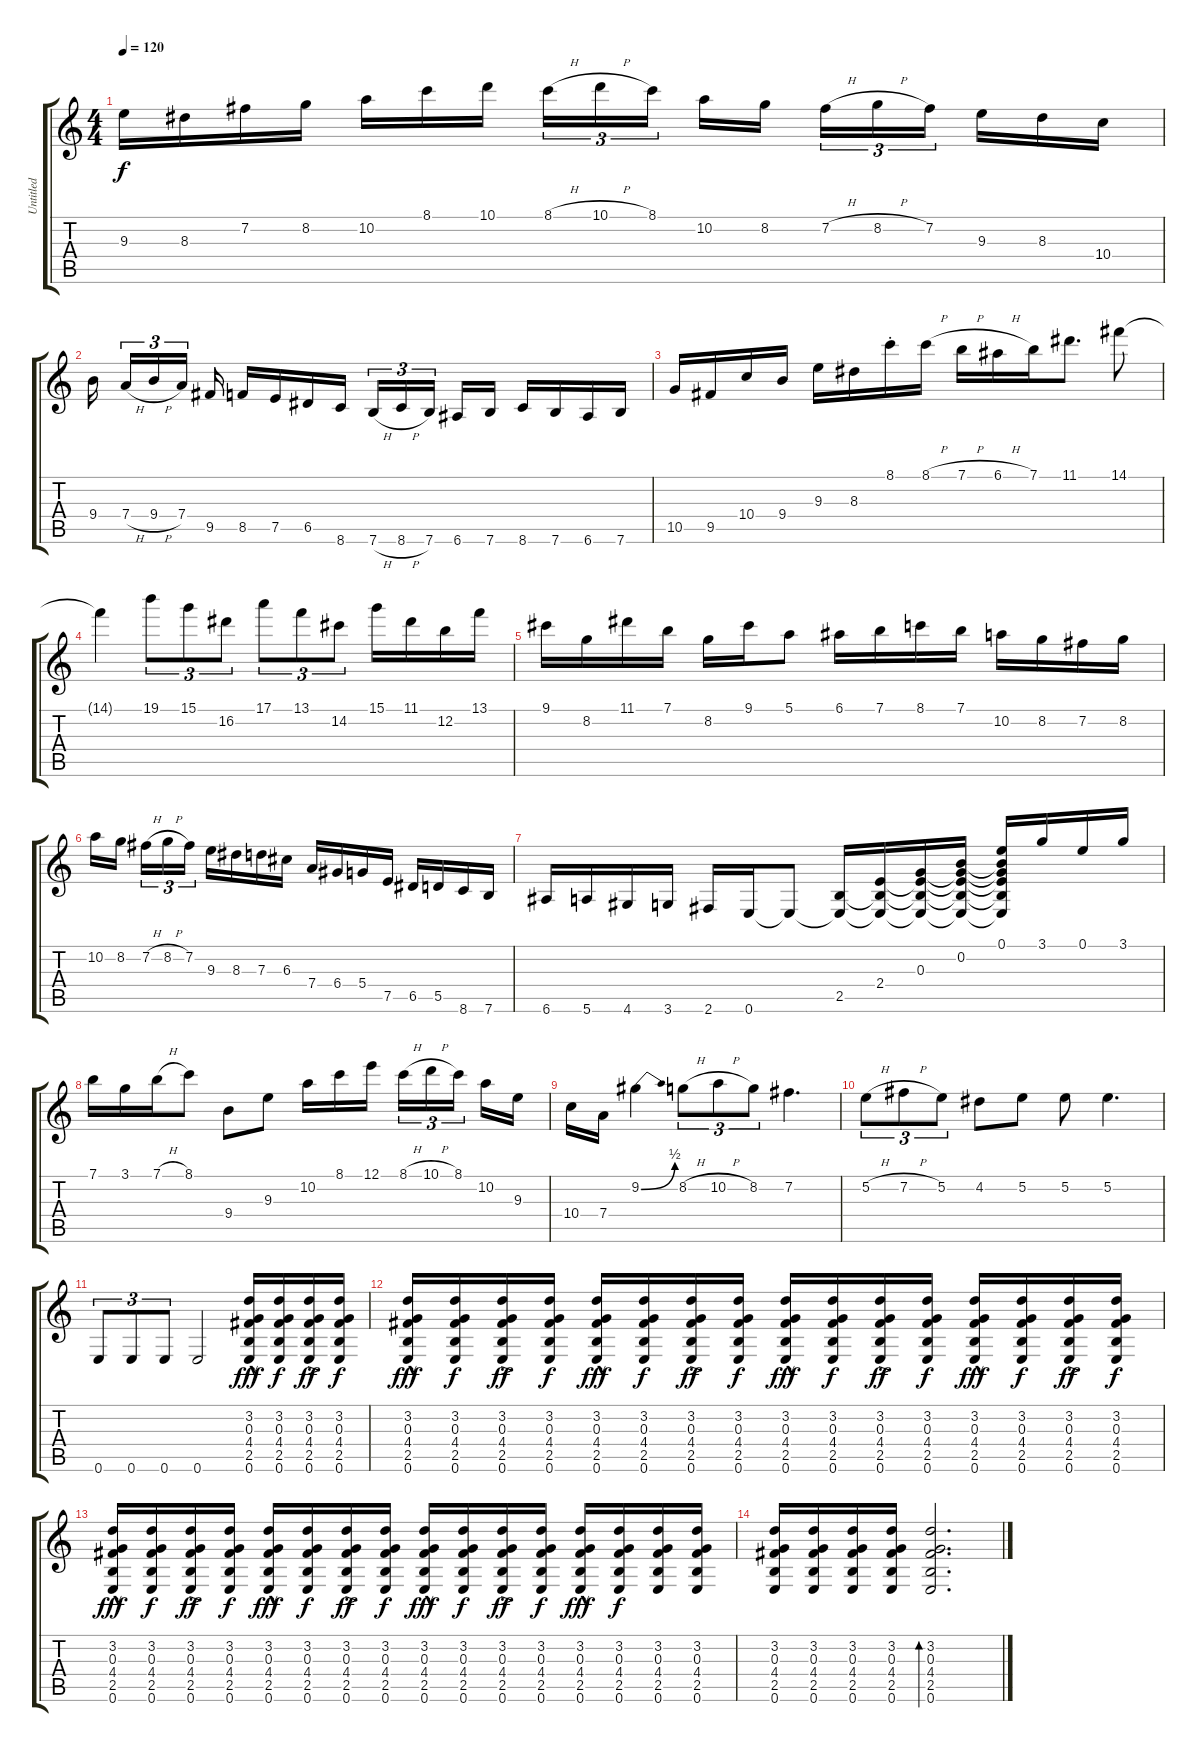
\track ("Untitled" "Untitled") {instrument acousticguitarsteel}
\staff {score tabs}
\tuning (E4 B3 G3 D3 A2 E2) {hide}
\ts (4 4)
\tempo 120
\clef g2
\ks c
9.3.16{dy f} 8.3.16 7.2.16 8.2.16 10.2.16 8.1.16 10.1.16{beam splitsecondary} 8.1{h}.16{tu (3 2)} 10.1{h}.16{tu (3 2)} 8.1.16{tu (3 2) beam splitsecondary} 10.2.16 8.2.16{beam splitsecondary} 7.2{h}.16{tu (3 2)} 8.2{h}.16{tu (3 2)} 7.2.16{tu (3 2) beam splitsecondary} 9.3.16 8.3.16 10.4.16 |
9.4.16{beam splitsecondary} 7.4{h}.16{tu (3 2)} 9.4{h}.16{tu (3 2)} 7.4.16{tu (3 2) beam splitsecondary} 9.5.16 8.5.16 7.5.16 6.5.16 8.6.16 7.6{h}.16{tu (3 2)} 8.6{h}.16{tu (3 2)} 7.6.16{tu (3 2) beam splitsecondary} 6.6.16 7.6.16 8.6.16 7.6.16 6.6.16 7.6.16 |
10.5.16 9.5.16 10.4.16 9.4.16 9.3.16 8.3.16 8.1{st}.16 8.1{h}.16 7.1{h}.16 6.1{h}.16 7.1.16 11.1.8{d} 14.1.8 |
14.1{t}.4 19.1.8{tu (3 2)} 15.1.8{tu (3 2)} 16.2.8{tu (3 2)} 17.1.8{tu (3 2)} 13.1.8{tu (3 2)} 14.2.8{tu (3 2)} 15.1.16 11.1.16 12.2.16 13.1.16 |
9.1.16 8.2.16 11.1.16 7.1.16 8.2.16 9.1.16 5.1.8 6.1.16 7.1.16 8.1.16 7.1.16 10.2.16 8.2.16 7.2.16 8.2.16 |
10.2.16 8.2.16{beam splitsecondary} 7.2{h}.16{tu (3 2)} 8.2{h}.16{tu (3 2)} 7.2.16{tu (3 2)} 9.3.16 8.3.16 7.3.16 6.3.16 7.4.16 6.4.16 5.4.16 7.5.16 6.5.16 5.5.16 8.6.16 7.6.16 |
6.6.16 5.6.16 4.6.16 3.6.16 2.6.16 0.6.16 0.6{t}.8 (2.5 0.6{t}).16 (2.4 2.5{t} 0.6{t}).16 (0.3 2.4{t} 2.5{t} 0.6{t}).16 (0.2 0.3{t} 2.4{t} 2.5{t} 0.6{t}).16 (0.1 0.2{t} 0.3{t} 2.4{t} 2.5{t} 0.6{t}).16 3.1.16 0.1.16 3.1.16 |
7.1.16 3.1.16 7.1{h}.16 8.1.8 9.4.8 9.3.8 10.2.16 8.1.16 12.1.16 8.1{h}.16{tu (3 2)} 10.1{h}.16{tu (3 2)} 8.1.16{tu (3 2) beam splitsecondary} 10.2.16 9.3.16 |
10.4.16 7.4.16 9.2{be (bend 0 0 60 2)}.4 8.2{h}.8{tu (3 2)} 10.2{h}.8{tu (3 2)} 8.2.8{tu (3 2)} 7.2.4{d} |
5.2{h}.8{tu (3 2)} 7.2{h}.8{tu (3 2)} 5.2.8{tu (3 2)} 4.2.8 5.2.8 5.2.8 5.2.4{d} |
0.6.8{tu (3 2)} 0.6.8{tu (3 2)} 0.6.8{tu (3 2)} 0.6.2 (3.2{hac} 0.3{hac} 4.4{hac} 2.5{hac} 0.6{hac}).16{dy fff} (3.2 0.3 4.4 2.5 0.6).16{dy f} (3.2{ac} 0.3{ac} 4.4{ac} 2.5{ac} 0.6{ac}).16{dy ff} (3.2 0.3 4.4 2.5 0.6).16{dy f} |
(3.2{hac} 0.3{hac} 4.4{hac} 2.5{hac} 0.6{hac}).16{dy fff} (3.2 0.3 4.4 2.5 0.6).16{dy f} (3.2{ac} 0.3{ac} 4.4{ac} 2.5{ac} 0.6{ac}).16{dy ff} (3.2 0.3 4.4 2.5 0.6).16{dy f} (3.2{hac} 0.3{hac} 4.4{hac} 2.5{hac} 0.6{hac}).16{dy fff} (3.2 0.3 4.4 2.5 0.6).16{dy f} (3.2{ac} 0.3{ac} 4.4{ac} 2.5{ac} 0.6{ac}).16{dy ff} (3.2 0.3 4.4 2.5 0.6).16{dy f} (3.2{hac} 0.3{hac} 4.4{hac} 2.5{hac} 0.6{hac}).16{dy fff} (3.2 0.3 4.4 2.5 0.6).16{dy f} (3.2{ac} 0.3{ac} 4.4{ac} 2.5{ac} 0.6{ac}).16{dy ff} (3.2 0.3 4.4 2.5 0.6).16{dy f} (3.2{hac} 0.3{hac} 4.4{hac} 2.5{hac} 0.6{hac}).16{dy fff} (3.2 0.3 4.4 2.5 0.6).16{dy f} (3.2{ac} 0.3{ac} 4.4{ac} 2.5{ac} 0.6{ac}).16{dy ff} (3.2 0.3 4.4 2.5 0.6).16{dy f} |
(3.2{hac} 0.3{hac} 4.4{hac} 2.5{hac} 0.6{hac}).16{dy fff} (3.2 0.3 4.4 2.5 0.6).16{dy f} (3.2{ac} 0.3{ac} 4.4{ac} 2.5{ac} 0.6{ac}).16{dy ff} (3.2 0.3 4.4 2.5 0.6).16{dy f} (3.2{hac} 0.3{hac} 4.4{hac} 2.5{hac} 0.6{hac}).16{dy fff} (3.2 0.3 4.4 2.5 0.6).16{dy f} (3.2{ac} 0.3{ac} 4.4{ac} 2.5{ac} 0.6{ac}).16{dy ff} (3.2 0.3 4.4 2.5 0.6).16{dy f} (3.2{hac} 0.3{hac} 4.4{hac} 2.5{hac} 0.6{hac}).16{dy fff} (3.2 0.3 4.4 2.5 0.6).16{dy f} (3.2{ac} 0.3{ac} 4.4{ac} 2.5{ac} 0.6{ac}).16{dy ff} (3.2 0.3 4.4 2.5 0.6).16{dy f} (3.2{hac} 0.3{hac} 4.4{hac} 2.5{hac} 0.6{hac}).16{dy fff} (3.2 0.3 4.4 2.5 0.6).16{dy f} (3.2 0.3 4.4 2.5 0.6).16 (3.2 0.3 4.4 2.5 0.6).16 |
(3.2 0.3 4.4 2.5 0.6).16 (3.2 0.3 4.4 2.5 0.6).16 (3.2 0.3 4.4 2.5 0.6).16 (3.2 0.3 4.4 2.5 0.6).16 (3.2 0.3 4.4 2.5 0.6).2{d bd 30}
